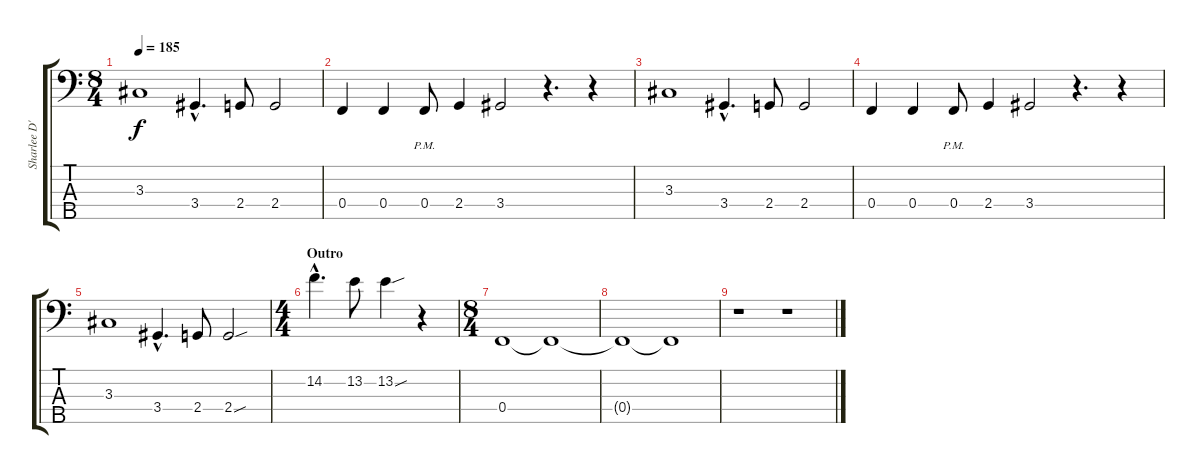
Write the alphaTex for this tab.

\track ("Sharlee D'Angelo" "Sharlee D'") {instrument electricbasspick}
\staff {score tabs}
\tuning (Ab2 Eb2 Bb1 F1 C1) {hide}
\ts (8 4)
\tempo 185
\clef f4
\ks c
3.3.1{dy f} 3.4{hac}.4{d} 2.4.8 2.4.2 |
0.4.4 0.4.4 0.4{pm}.8 2.4.4 3.4.2 r.4{d} r.4 |
3.3.1 3.4{hac}.4{d} 2.4.8 2.4.2 |
0.4.4 0.4.4 0.4{pm}.8 2.4.4 3.4.2 r.4{d} r.4 |
3.3.1 3.4{hac}.4{d} 2.4.8 2.4{sou}.2 |
\ts (4 4)
\section ("" "Outro")
14.2{hac}.4{d} 13.2.8 13.2{sou}.4 r.4 |
\ts (8 4)
0.4.1 0.4{t}.1 |
0.4{t}.1 0.4{t}.1 |
r.1 r.1
